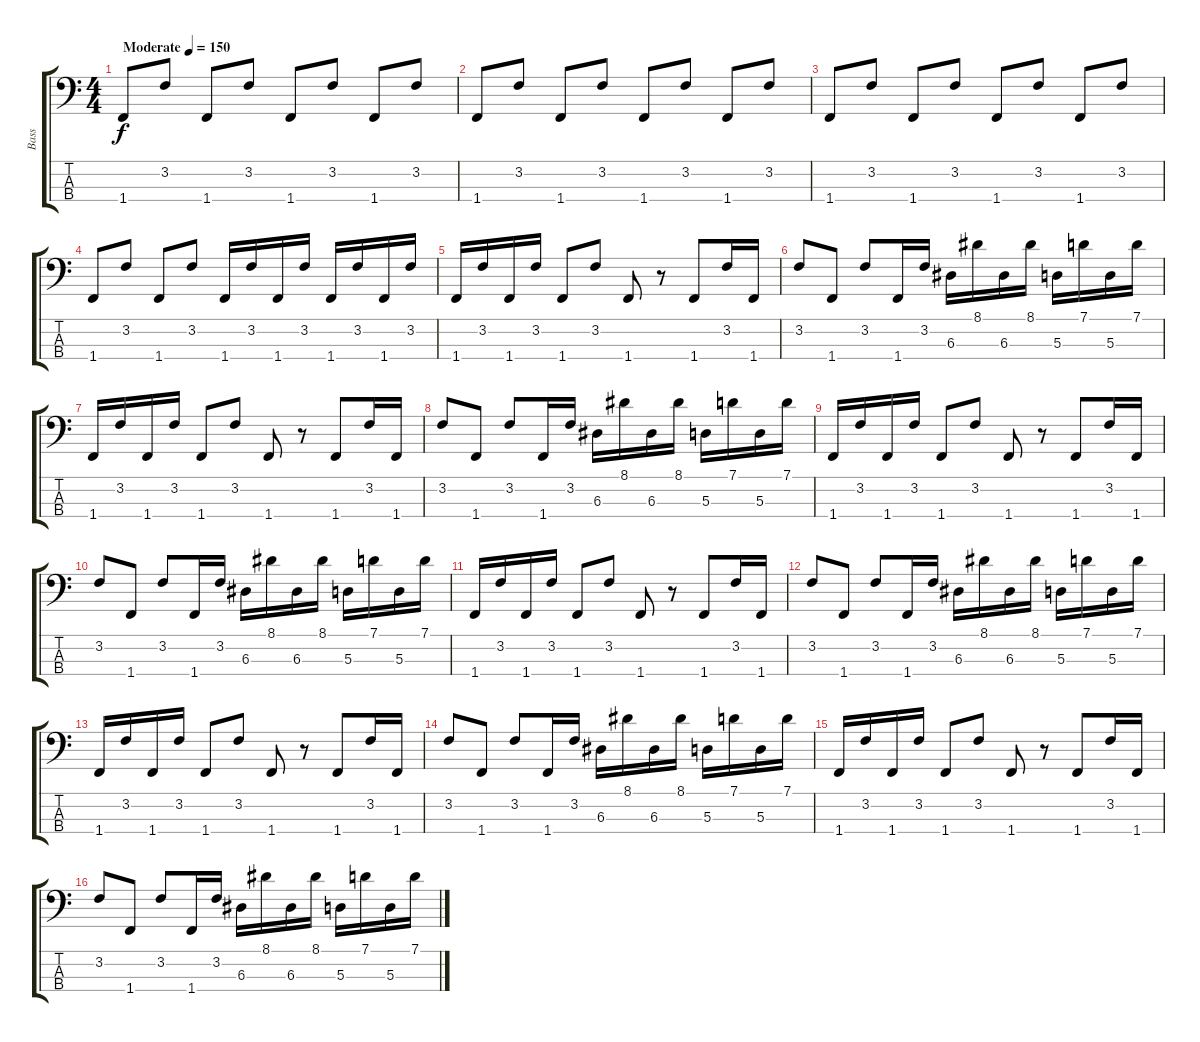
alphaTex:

\track ("Bass" "Bass") {instrument slapbass2}
\staff {score tabs}
\tuning (G2 D2 A1 E1) {hide}
\ts (4 4)
\tempo (150 "Moderate")
\clef f4
\ks c
1.4.8{dy f instrument slapbass2} 3.2.8 1.4.8 3.2.8 1.4.8 3.2.8 1.4.8 3.2.8 |
1.4.8 3.2.8 1.4.8 3.2.8 1.4.8 3.2.8 1.4.8 3.2.8 |
1.4.8 3.2.8 1.4.8 3.2.8 1.4.8 3.2.8 1.4.8 3.2.8 |
1.4.8 3.2.8 1.4.8 3.2.8 1.4.16 3.2.16 1.4.16 3.2.16 1.4.16 3.2.16 1.4.16 3.2.16 |
1.4.16 3.2.16 1.4.16 3.2.16 1.4.8 3.2.8 1.4.8 r.8 1.4.8 3.2.16 1.4.16 |
3.2.8 1.4.8 3.2.8 1.4.16 3.2.16 6.3.16 8.1.16 6.3.16 8.1.16 5.3.16 7.1.16 5.3.16 7.1.16 |
1.4.16 3.2.16 1.4.16 3.2.16 1.4.8 3.2.8 1.4.8 r.8 1.4.8 3.2.16 1.4.16 |
3.2.8 1.4.8 3.2.8 1.4.16 3.2.16 6.3.16 8.1.16 6.3.16 8.1.16 5.3.16 7.1.16 5.3.16 7.1.16 |
1.4.16 3.2.16 1.4.16 3.2.16 1.4.8 3.2.8 1.4.8 r.8 1.4.8 3.2.16 1.4.16 |
3.2.8 1.4.8 3.2.8 1.4.16 3.2.16 6.3.16 8.1.16 6.3.16 8.1.16 5.3.16 7.1.16 5.3.16 7.1.16 |
1.4.16 3.2.16 1.4.16 3.2.16 1.4.8 3.2.8 1.4.8 r.8 1.4.8 3.2.16 1.4.16 |
3.2.8 1.4.8 3.2.8 1.4.16 3.2.16 6.3.16 8.1.16 6.3.16 8.1.16 5.3.16 7.1.16 5.3.16 7.1.16 |
1.4.16 3.2.16 1.4.16 3.2.16 1.4.8 3.2.8 1.4.8 r.8 1.4.8 3.2.16 1.4.16 |
3.2.8 1.4.8 3.2.8 1.4.16 3.2.16 6.3.16 8.1.16 6.3.16 8.1.16 5.3.16 7.1.16 5.3.16 7.1.16 |
1.4.16 3.2.16 1.4.16 3.2.16 1.4.8 3.2.8 1.4.8 r.8 1.4.8 3.2.16 1.4.16 |
3.2.8 1.4.8 3.2.8 1.4.16 3.2.16 6.3.16 8.1.16 6.3.16 8.1.16 5.3.16 7.1.16 5.3.16 7.1.16
